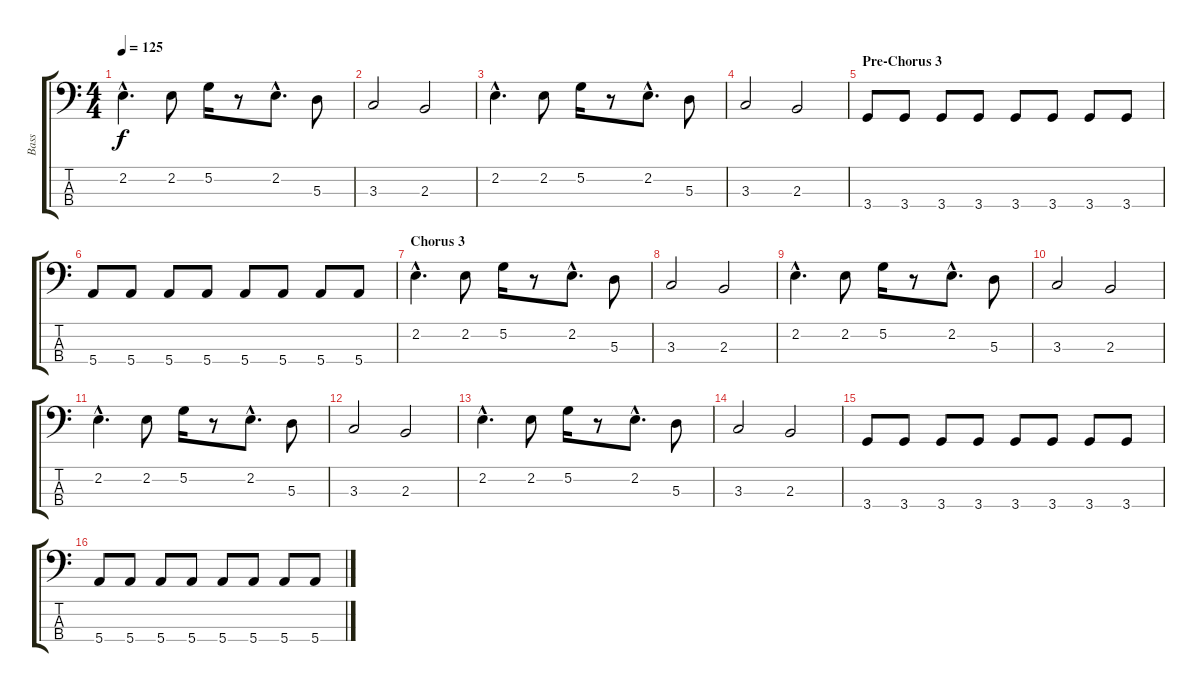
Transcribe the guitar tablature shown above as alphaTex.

\track ("Bass" "Bass") {instrument electricbassfinger}
\staff {score tabs}
\tuning (G2 D2 A1 E1) {hide}
\ts (4 4)
\tempo 125
\clef f4
\ks c
2.2{hac}.4{d dy f} 2.2.8 5.2.16 r.8 2.2{hac}.8{d} 5.3.8 |
3.3.2 2.3.2 |
2.2{hac}.4{d} 2.2.8 5.2.16 r.8 2.2{hac}.8{d} 5.3.8 |
3.3.2 2.3.2 |
\section ("" "Pre-Chorus 3")
3.4.8 3.4.8 3.4.8 3.4.8 3.4.8 3.4.8 3.4.8 3.4.8 |
5.4.8 5.4.8 5.4.8 5.4.8 5.4.8 5.4.8 5.4.8 5.4.8 |
\section ("" "Chorus 3")
2.2{hac}.4{d} 2.2.8 5.2.16 r.8 2.2{hac}.8{d} 5.3.8 |
3.3.2 2.3.2 |
2.2{hac}.4{d} 2.2.8 5.2.16 r.8 2.2{hac}.8{d} 5.3.8 |
3.3.2 2.3.2 |
2.2{hac}.4{d} 2.2.8 5.2.16 r.8 2.2{hac}.8{d} 5.3.8 |
3.3.2 2.3.2 |
2.2{hac}.4{d} 2.2.8 5.2.16 r.8 2.2{hac}.8{d} 5.3.8 |
3.3.2 2.3.2 |
3.4.8 3.4.8 3.4.8 3.4.8 3.4.8 3.4.8 3.4.8 3.4.8 |
5.4.8 5.4.8 5.4.8 5.4.8 5.4.8 5.4.8 5.4.8 5.4.8
